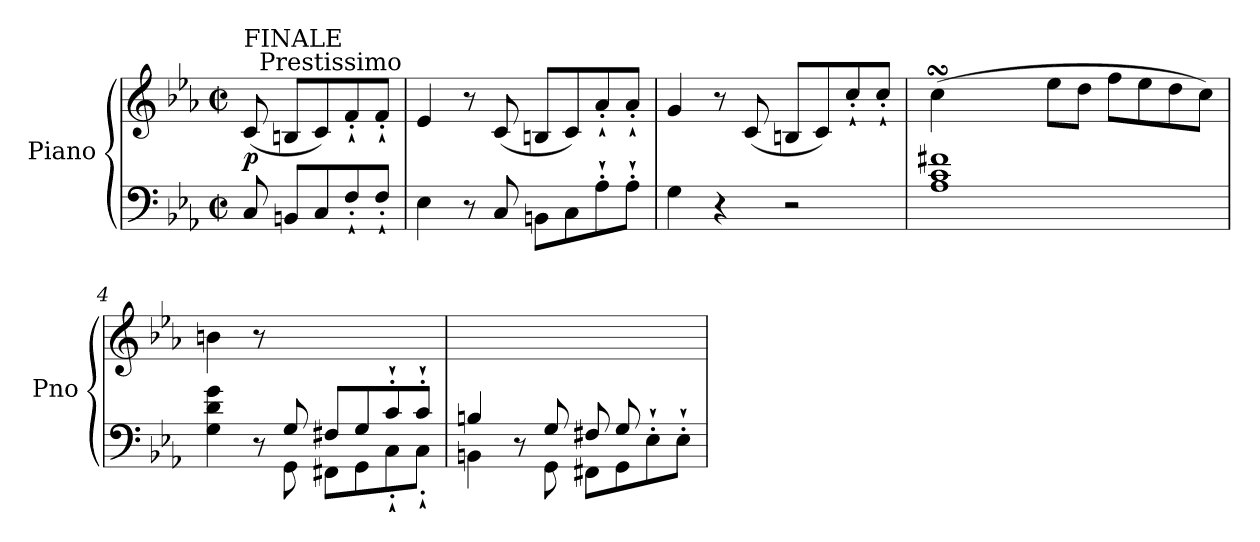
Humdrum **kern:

**kern	**kern	**dynam
*part1	*part1	*part1
*staff2	*staff1	*staff1/2
*I"Piano	*	*
*I'Pno	*	*
*clefF4	*clefG2	*
*k[b-e-a-]	*k[b-e-a-]	*
*E-:	*E-:	*
*M2/2	*M2/2	*
*met(c|)	*met(c|)	*
=	=	=
!	!LO:TX:a:t=FINALE\n   Prestissimo	!
!	!	!LO:DY:b
8C/	(8c/	p
8BBn/L	8Bn/L	.
8C/	8c/)	.
8F`'/	8f`'/	.
8F`'/J	8f`'/J	.
=1	=1	=1
4E-\	4e-/	.
8r	8r	.
8C/	(8c/	.
8BBn\L	8Bn/L	.
8C\	8c/)	.
8A-`'\	8a-`'/	.
8A-`'\J	8a-`'/J	.
=2	=2	=2
4G\	4g/	.
4r	8r	.
.	(8c/	.
2r	8Bn/L	.
.	8c/)	.
.	8cc`'/	.
.	8cc`'/J	.
=3	=3	=3
*	*^	*
1A- 1c 1f#X	(4ccsSSS\	8ryy	.
.	.	32ddyy	.
.	.	32ccyy	.
.	.	32bnyy	.
.	.	32ccyy	.
.	8ee-\L	2.ryy	.
.	8dd\J	.	.
.	8ff\L	.	.
.	8ee-\	.	.
.	8dd\	.	.
.	8cc\J)	.	.
*	*v	*v	*
=4	=4	=4
*^	*	*
4.ryy	4G\ 4d\ 4g\	4bn\	.
.	8r	8r	.
8G/	8GG\	2ryy	.
8F#X/L	8FF#X\L	.	.
8G/	8GG\	.	.
8c`'/	8C`'\	.	.
8c`'/J	8C`'\J	8ryy	.
!!LO:LB:g=z
=5	=5	=5	=5
4Bn/	4BBn\	4ryy	.
8ryy	8r	8r	.
8G/	8GG\	4.ryy	.
8F#X/L	8FF#X\L	.	.
8G/	8GG\	.	.
4ryy	8E-`'\	8e-`'\	.
.	8E-`'\J	8e-`'\J	.
*v	*v	*	*
=	=	=
*-	*-	*-
